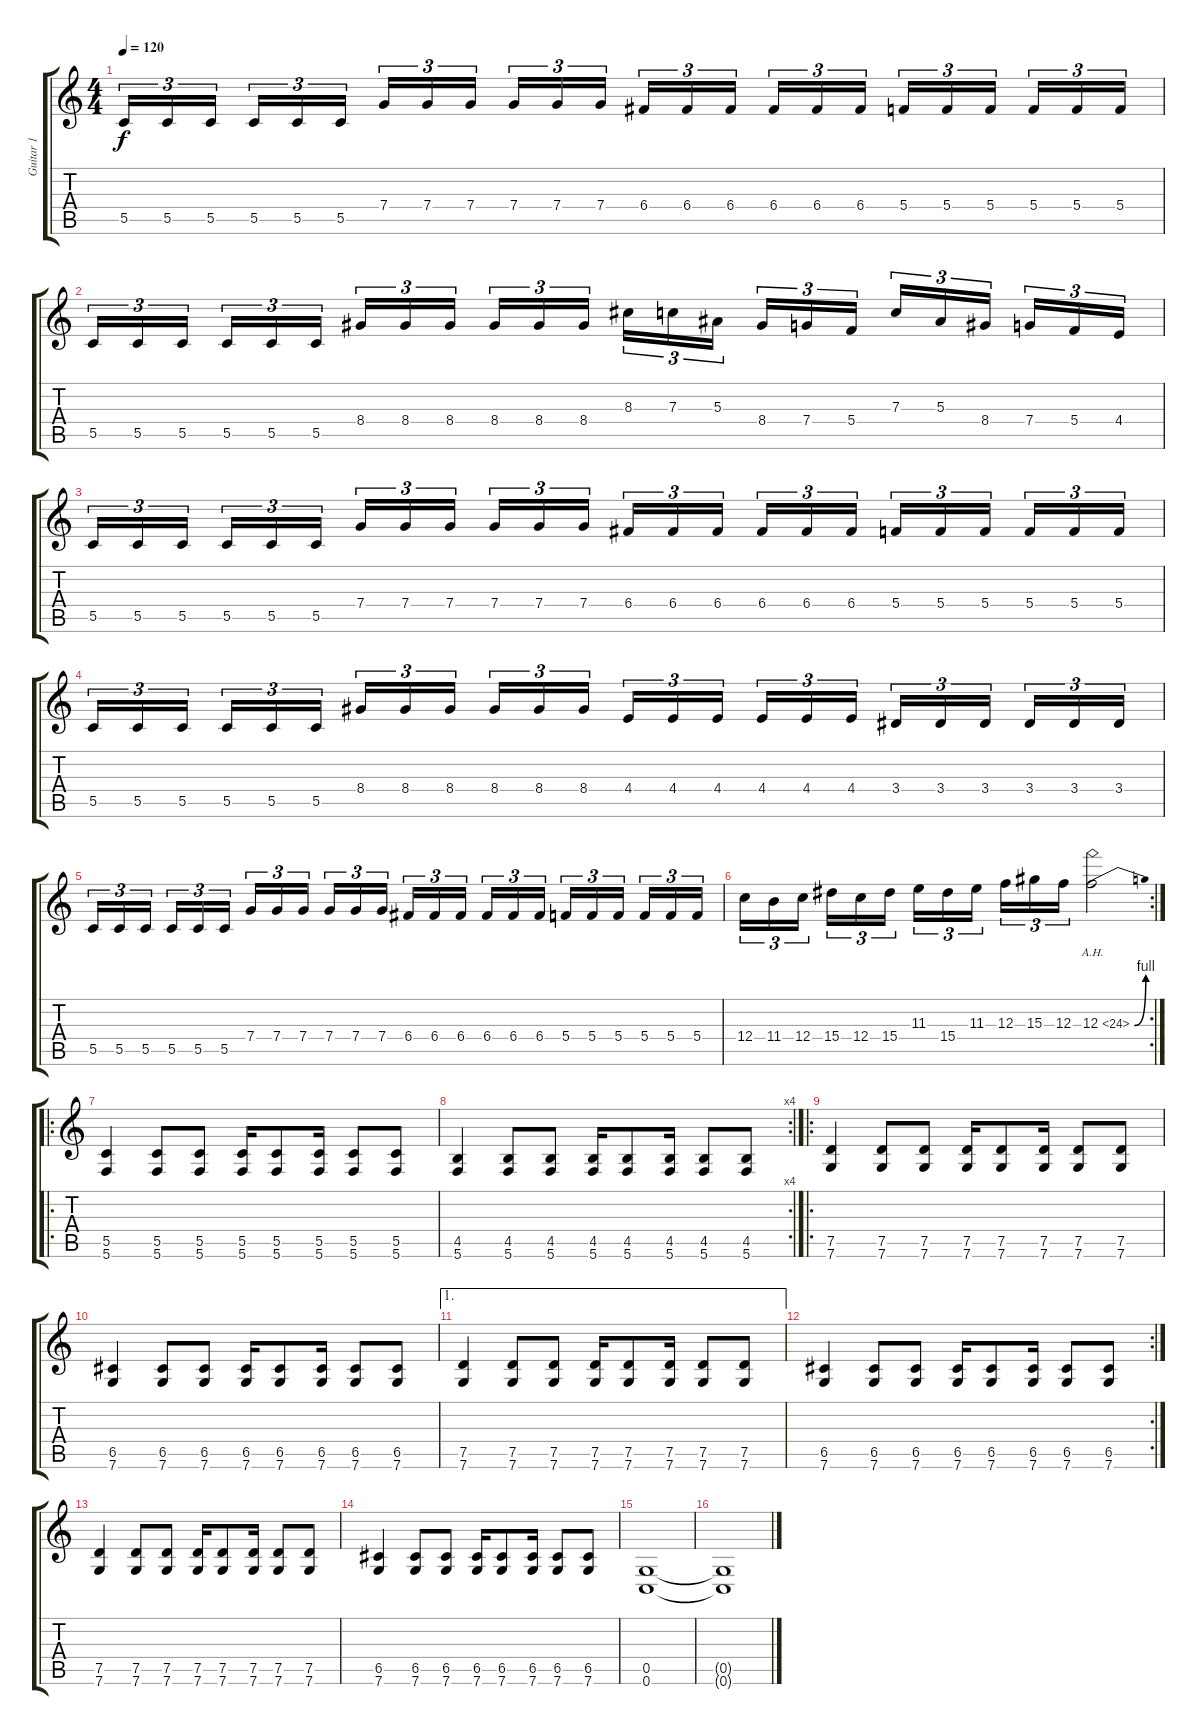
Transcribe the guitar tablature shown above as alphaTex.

\track ("Guitar 1" "Guitar 1") {instrument overdrivenguitar}
\staff {score tabs}
\tuning (D4 A3 F3 C3 G2 C2) {hide}
\ts (4 4)
\tempo 120
\clef g2
\ks c
5.5.16{tu (3 2) dy f} 5.5.16{tu (3 2)} 5.5.16{tu (3 2)} 5.5.16{tu (3 2)} 5.5.16{tu (3 2)} 5.5.16{tu (3 2)} 7.4.16{tu (3 2)} 7.4.16{tu (3 2)} 7.4.16{tu (3 2)} 7.4.16{tu (3 2)} 7.4.16{tu (3 2)} 7.4.16{tu (3 2)} 6.4.16{tu (3 2)} 6.4.16{tu (3 2)} 6.4.16{tu (3 2)} 6.4.16{tu (3 2)} 6.4.16{tu (3 2)} 6.4.16{tu (3 2)} 5.4.16{tu (3 2)} 5.4.16{tu (3 2)} 5.4.16{tu (3 2)} 5.4.16{tu (3 2)} 5.4.16{tu (3 2)} 5.4.16{tu (3 2)} |
5.5.16{tu (3 2)} 5.5.16{tu (3 2)} 5.5.16{tu (3 2)} 5.5.16{tu (3 2)} 5.5.16{tu (3 2)} 5.5.16{tu (3 2)} 8.4.16{tu (3 2)} 8.4.16{tu (3 2)} 8.4.16{tu (3 2)} 8.4.16{tu (3 2)} 8.4.16{tu (3 2)} 8.4.16{tu (3 2)} 8.3.16{tu (3 2)} 7.3.16{tu (3 2)} 5.3.16{tu (3 2)} 8.4.16{tu (3 2)} 7.4.16{tu (3 2)} 5.4.16{tu (3 2)} 7.3.16{tu (3 2)} 5.3.16{tu (3 2)} 8.4.16{tu (3 2)} 7.4.16{tu (3 2)} 5.4.16{tu (3 2)} 4.4.16{tu (3 2)} |
5.5.16{tu (3 2)} 5.5.16{tu (3 2)} 5.5.16{tu (3 2)} 5.5.16{tu (3 2)} 5.5.16{tu (3 2)} 5.5.16{tu (3 2)} 7.4.16{tu (3 2)} 7.4.16{tu (3 2)} 7.4.16{tu (3 2)} 7.4.16{tu (3 2)} 7.4.16{tu (3 2)} 7.4.16{tu (3 2)} 6.4.16{tu (3 2)} 6.4.16{tu (3 2)} 6.4.16{tu (3 2)} 6.4.16{tu (3 2)} 6.4.16{tu (3 2)} 6.4.16{tu (3 2)} 5.4.16{tu (3 2)} 5.4.16{tu (3 2)} 5.4.16{tu (3 2)} 5.4.16{tu (3 2)} 5.4.16{tu (3 2)} 5.4.16{tu (3 2)} |
5.5.16{tu (3 2)} 5.5.16{tu (3 2)} 5.5.16{tu (3 2)} 5.5.16{tu (3 2)} 5.5.16{tu (3 2)} 5.5.16{tu (3 2)} 8.4.16{tu (3 2)} 8.4.16{tu (3 2)} 8.4.16{tu (3 2)} 8.4.16{tu (3 2)} 8.4.16{tu (3 2)} 8.4.16{tu (3 2)} 4.4.16{tu (3 2)} 4.4.16{tu (3 2)} 4.4.16{tu (3 2)} 4.4.16{tu (3 2)} 4.4.16{tu (3 2)} 4.4.16{tu (3 2)} 3.4.16{tu (3 2)} 3.4.16{tu (3 2)} 3.4.16{tu (3 2)} 3.4.16{tu (3 2)} 3.4.16{tu (3 2)} 3.4.16{tu (3 2)} |
5.5.16{tu (3 2)} 5.5.16{tu (3 2)} 5.5.16{tu (3 2)} 5.5.16{tu (3 2)} 5.5.16{tu (3 2)} 5.5.16{tu (3 2)} 7.4.16{tu (3 2)} 7.4.16{tu (3 2)} 7.4.16{tu (3 2)} 7.4.16{tu (3 2)} 7.4.16{tu (3 2)} 7.4.16{tu (3 2)} 6.4.16{tu (3 2)} 6.4.16{tu (3 2)} 6.4.16{tu (3 2)} 6.4.16{tu (3 2)} 6.4.16{tu (3 2)} 6.4.16{tu (3 2)} 5.4.16{tu (3 2)} 5.4.16{tu (3 2)} 5.4.16{tu (3 2)} 5.4.16{tu (3 2)} 5.4.16{tu (3 2)} 5.4.16{tu (3 2)} |
\rc 2
12.4.16{tu (3 2)} 11.4.16{tu (3 2)} 12.4.16{tu (3 2)} 15.4.16{tu (3 2)} 12.4.16{tu (3 2)} 15.4.16{tu (3 2)} 11.3.16{tu (3 2)} 15.4.16{tu (3 2)} 11.3.16{tu (3 2)} 12.3.16{tu (3 2)} 15.3.16{tu (3 2)} 12.3.16{tu (3 2)} 12.3{be (bend 0 0 60 4) ah 12}.2 |
\ro
(5.5 5.6).4 (5.5 5.6).8 (5.5 5.6).8 (5.5 5.6).16 (5.5 5.6).8 (5.5 5.6).16 (5.5 5.6).8 (5.5 5.6).8 |
\rc 4
(4.5 5.6).4 (4.5 5.6).8 (4.5 5.6).8 (4.5 5.6).16 (4.5 5.6).8 (4.5 5.6).16 (4.5 5.6).8 (4.5 5.6).8 |
\ro
(7.5 7.6).4 (7.5 7.6).8 (7.5 7.6).8 (7.5 7.6).16 (7.5 7.6).8 (7.5 7.6).16 (7.5 7.6).8 (7.5 7.6).8 |
(6.5 7.6).4 (6.5 7.6).8 (6.5 7.6).8 (6.5 7.6).16 (6.5 7.6).8 (6.5 7.6).16 (6.5 7.6).8 (6.5 7.6).8 |
\ae 1
(7.5 7.6).4 (7.5 7.6).8 (7.5 7.6).8 (7.5 7.6).16 (7.5 7.6).8 (7.5 7.6).16 (7.5 7.6).8 (7.5 7.6).8 |
\rc 2
(6.5 7.6).4 (6.5 7.6).8 (6.5 7.6).8 (6.5 7.6).16 (6.5 7.6).8 (6.5 7.6).16 (6.5 7.6).8 (6.5 7.6).8 |
(7.5 7.6).4 (7.5 7.6).8 (7.5 7.6).8 (7.5 7.6).16 (7.5 7.6).8 (7.5 7.6).16 (7.5 7.6).8 (7.5 7.6).8 |
(6.5 7.6).4 (6.5 7.6).8 (6.5 7.6).8 (6.5 7.6).16 (6.5 7.6).8 (6.5 7.6).16 (6.5 7.6).8 (6.5 7.6).8 |
(0.5 0.6).1 |
(0.5{t} 0.6{t}).1
